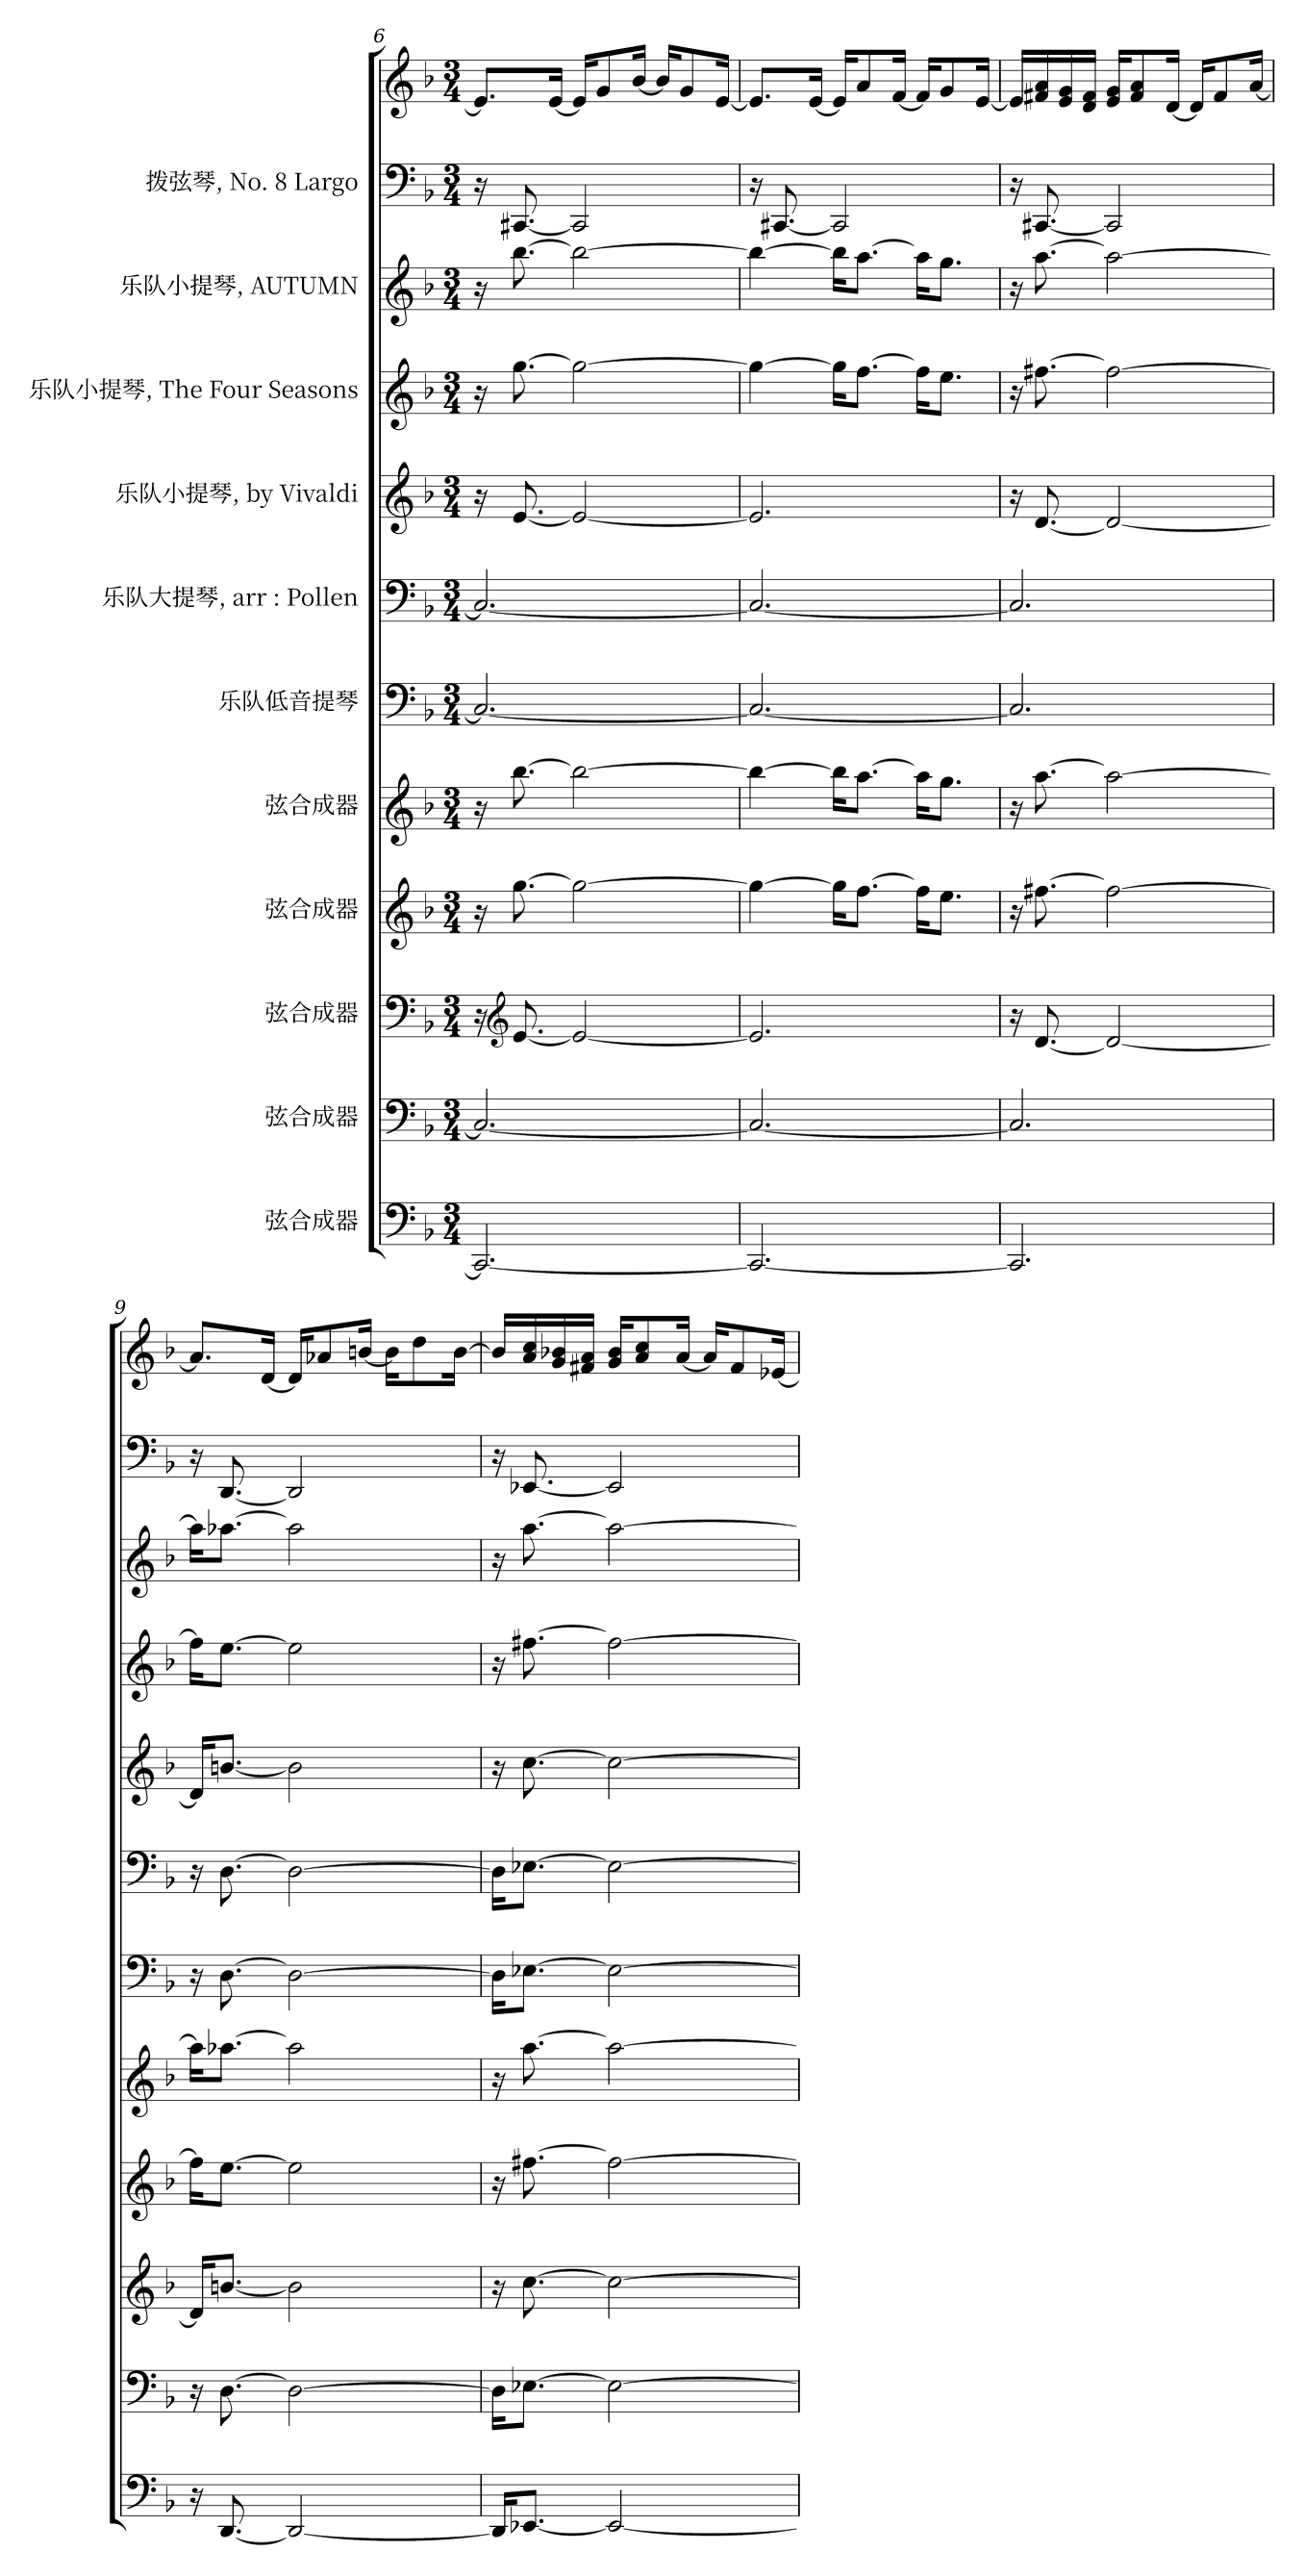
**kern	**kern	**kern	**kern	**kern	**kern	**kern	**kern	**kern	**kern	**kern	**kern
*part11	*part10	*part9	*part8	*part7	*part6	*part5	*part4	*part3	*part2	*part1	*part1
*staff12	*staff11	*staff10	*staff9	*staff8	*staff7	*staff6	*staff5	*staff4	*staff3	*staff2	*staff1
*I"弦合成器	*I"弦合成器	*I"弦合成器	*I"弦合成器	*I"弦合成器	*I"乐队低音提琴	*I"乐队大提琴, arr : Pollen	*I"乐队小提琴, by Vivaldi	*I"乐队小提琴, The Four Seasons	*I"乐队小提琴, AUTUMN	*I"拨弦琴, No. 8 Largo	*
*clefF4	*clefF4	*clefF4	*clefG2	*clefG2	*clefF4	*clefF4	*clefG2	*clefG2	*clefG2	*clefF4	*clefG2
*	*	*	*	*	*ITrd7c12	*	*	*	*	*	*
*k[b-]	*k[b-]	*k[b-]	*k[b-]	*k[b-]	*k[b-]	*k[b-]	*k[b-]	*k[b-]	*k[b-]	*k[b-]	*k[b-]
*M3/4	*M3/4	*M3/4	*M3/4	*M3/4	*M3/4	*M3/4	*M3/4	*M3/4	*M3/4	*M3/4	*M3/4
=6	=6	=6	=6	=6	=6	=6	=6	=6	=6	=6	=6
2.CC#/_	2.C#/_	16r	16r	16r	2.CC#/_	2.C#/_	16r	16r	16r	16r	8.e/L]
*	*	*clefG2	*	*	*	*	*	*	*	*	*
.	.	[8.e/	[8.gg\	[8.bb-\	.	.	[8.e/	[8.gg\	[8.bb-\	[8.CC#X/	.
.	.	.	.	.	.	.	.	.	.	.	[16e/Jk
.	.	2e/_	2gg\_	2bb-\_	.	.	2e/_	2gg\_	2bb-\_	2CC#/]	16e/KL]
.	.	.	.	.	.	.	.	.	.	.	8g/
.	.	.	.	.	.	.	.	.	.	.	[16b-/Jk
.	.	.	.	.	.	.	.	.	.	.	16b-/KL]
.	.	.	.	.	.	.	.	.	.	.	8g/
.	.	.	.	.	.	.	.	.	.	.	[16e/Jk
=7	=7	=7	=7	=7	=7	=7	=7	=7	=7	=7	=7
2.CC#/_	2.C#/_	2.e/]	4gg\_	4bb-\_	2.CC#/_	2.C#/_	2.e/]	4gg\_	4bb-\_	16r	8.e/L]
.	.	.	.	.	.	.	.	.	.	[8.CC#X/	.
.	.	.	.	.	.	.	.	.	.	.	[16e/Jk
.	.	.	16gg\KL]	16bb-\KL]	.	.	.	16gg\KL]	16bb-\KL]	2CC#/]	16e/KL]
.	.	.	[8.ff\J	[8.aa\J	.	.	.	[8.ff\J	[8.aa\J	.	8a/
.	.	.	.	.	.	.	.	.	.	.	[16f/Jk
.	.	.	16ff\KL]	16aa\KL]	.	.	.	16ff\KL]	16aa\KL]	.	16f/KL]
.	.	.	8.ee\J	8.gg\J	.	.	.	8.ee\J	8.gg\J	.	8g/
.	.	.	.	.	.	.	.	.	.	.	[16e/Jk
!!LO:PB:g=z
=8	=8	=8	=8	=8	=8	=8	=8	=8	=8	=8	=8
2.CC#/]	2.C#/]	16r	16r	16r	2.CC#/]	2.C#/]	16r	16r	16r	16r	16e/LL]
*	*	*	*	*	*	*	*	*	*	*	*MM40
.	.	[8.d/	[8.ff#X\	[8.aa\	.	.	[8.d/	[8.ff#X\	[8.aa\	[8.CC#X/	16f#X/ 16a/
*	*	*	*	*	*	*	*	*	*	*	*MM48
.	.	.	.	.	.	.	.	.	.	.	16e/ 16g/
.	.	.	.	.	.	.	.	.	.	.	16d/ 16f#/JJ
.	.	2d/_	2ff#\_	2aa\_	.	.	2d/_	2ff#\_	2aa\_	2CC#/]	16e/ 16g/KL
.	.	.	.	.	.	.	.	.	.	.	8f#/ 8a/
.	.	.	.	.	.	.	.	.	.	.	[16d/Jk
.	.	.	.	.	.	.	.	.	.	.	16d/KL]
.	.	.	.	.	.	.	.	.	.	.	8f#/
.	.	.	.	.	.	.	.	.	.	.	[16a/Jk
=9	=9	=9	=9	=9	=9	=9	=9	=9	=9	=9	=9
16r	16r	16d/KL]	16ff#\KL]	16aa\KL]	16r	16r	16d/KL]	16ff#\KL]	16aa\KL]	16r	8.a/L]
[8.DD/	[8.D\	[8.bn/J	[8.ee\J	[8.aa-X\J	[8.DD\	[8.D\	[8.bn/J	[8.ee\J	[8.aa-X\J	[8.DD/	.
.	.	.	.	.	.	.	.	.	.	.	[16d/Jk
2DD/_	2D\_	2b\]	2ee\]	2aa-\]	2DD\_	2D\_	2b\]	2ee\]	2aa-\]	2DD/]	16d/KL]
.	.	.	.	.	.	.	.	.	.	.	8a-X/
.	.	.	.	.	.	.	.	.	.	.	[16bn/Jk
.	.	.	.	.	.	.	.	.	.	.	16b\KL]
.	.	.	.	.	.	.	.	.	.	.	8dd\
.	.	.	.	.	.	.	.	.	.	.	[16b\Jk
=10	=10	=10	=10	=10	=10	=10	=10	=10	=10	=10	=10
16DD/KL]	16D\KL]	16r	16r	16r	16DD\KL]	16D\KL]	16r	16r	16r	16r	16b/LL]
*	*	*	*	*	*	*	*	*	*	*	*MM42
[8.EE-X/J	[8.E-X\J	[8.cc\	[8.ff#X\	[8.aa\	[8.EE-X\J	[8.E-X\J	[8.cc\	[8.ff#X\	[8.aa\	[8.EE-X/	16a/ 16cc/
*	*	*	*	*	*	*	*	*	*	*	*MM48
.	.	.	.	.	.	.	.	.	.	.	16g/ 16b-X/
.	.	.	.	.	.	.	.	.	.	.	16f#X/ 16a/JJ
2EE-/_	2E-\_	2cc\_	2ff#\_	2aa\_	2EE-\_	2E-\_	2cc\_	2ff#\_	2aa\_	2EE-/]	16g/ 16b-/KL
.	.	.	.	.	.	.	.	.	.	.	8a/ 8cc/
.	.	.	.	.	.	.	.	.	.	.	[16a/Jk
.	.	.	.	.	.	.	.	.	.	.	16a/KL]
.	.	.	.	.	.	.	.	.	.	.	8f#/
.	.	.	.	.	.	.	.	.	.	.	[16e-X/Jk
=	=	=	=	=	=	=	=	=	=	=	=
*-	*-	*-	*-	*-	*-	*-	*-	*-	*-	*-	*-
